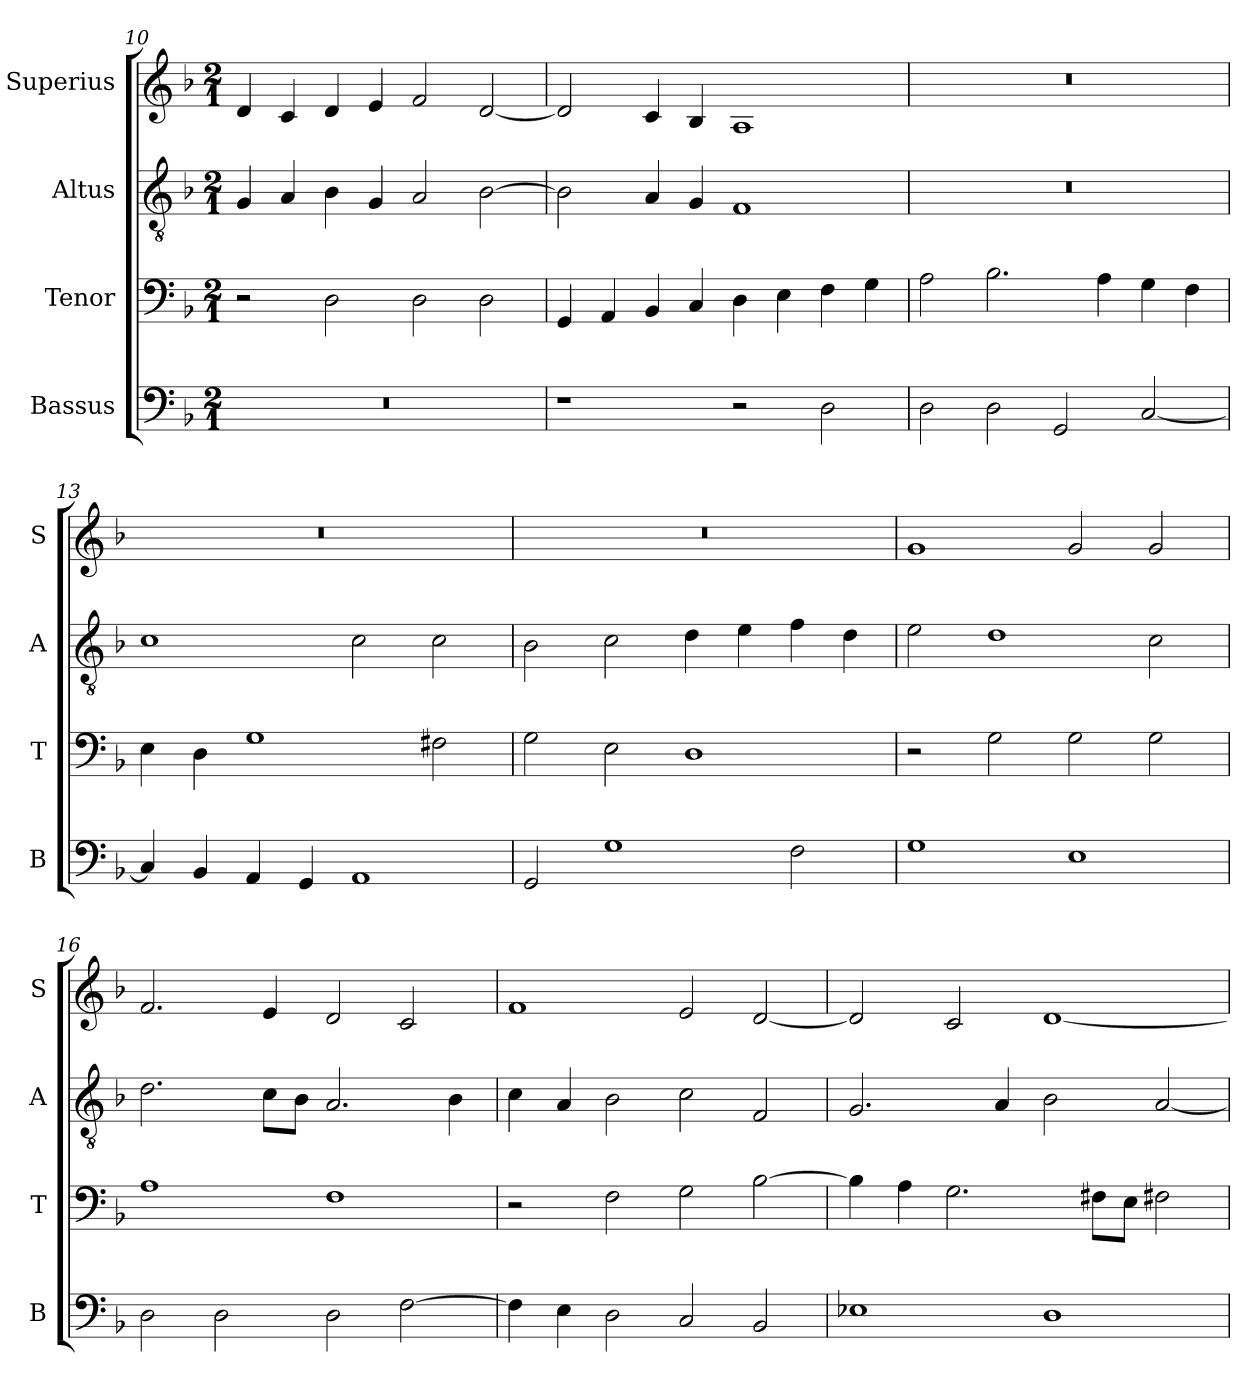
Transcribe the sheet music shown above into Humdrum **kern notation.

**kern	**kern	**kern	**kern
*part4	*part3	*part2	*part1
*staff4	*staff3	*staff2	*staff1
*I"Bassus	*I"Tenor	*I"Altus	*I"Superius
*I'B	*I'T	*I'A	*I'S
*clefF4	*clefF4	*clefGv2	*clefG2
*k[b-]	*k[b-]	*k[b-]	*k[b-]
*F:	*F:	*F:	*F:
*M2/1	*M2/1	*M2/1	*M2/1
=10	=10	=10	=10
0r	2r	4G	4d
.	.	4A	4c
.	2D	4B-	4d
.	.	4G	4e
.	2D	2A	2f
.	2D	[2B-	[2d
=11	=11	=11	=11
1r	4GG	2B-]	2d]
.	4AA	.	.
.	4BB-	4A	4c
.	4C	4G	4B-
2r	4D	1F	1A
.	4E	.	.
2D	4F	.	.
.	4G	.	.
=12	=12	=12	=12
2D	2A	0r	0r
2D	2.B-	.	.
2GG	.	.	.
.	4A	.	.
[2C	4G	.	.
.	4F	.	.
=13	=13	=13	=13
4C]	4E	1c	0r
4BB-	4D	.	.
4AA	1G	.	.
4GG	.	.	.
1AA	.	2c	.
.	2F#X	2c	.
=14	=14	=14	=14
2GG	2G	2B-	0r
1G	2E	2c	.
.	1D	4d	.
.	.	4e	.
2F	.	4f	.
.	.	4d	.
=15	=15	=15	=15
1G	2r	2e	1g
.	2G	1d	.
1E	2G	.	2g
.	2G	2c	2g
=16	=16	=16	=16
2D	1A	2.d	2.f
2D	.	.	.
.	.	8cL	4e
.	.	8B-J	.
2D	1F	2.A	2d
[2F	.	.	2c
.	.	4B-	.
=17	=17	=17	=17
4F]	2r	4c	1f
4E	.	4A	.
2D	2F	2B-	.
2C	2G	2c	2e
2BB-	[2B-	2F	[2d
=18	=18	=18	=18
1E-X	4B-]	2.G	2d]
.	4A	.	.
.	2.G	.	2c
.	.	4A	.
1D	.	2B-	[1d
.	8F#XL	.	.
.	8EJ	.	.
.	2F#X	[2A	.
=	=	=	=
*-	*-	*-	*-
